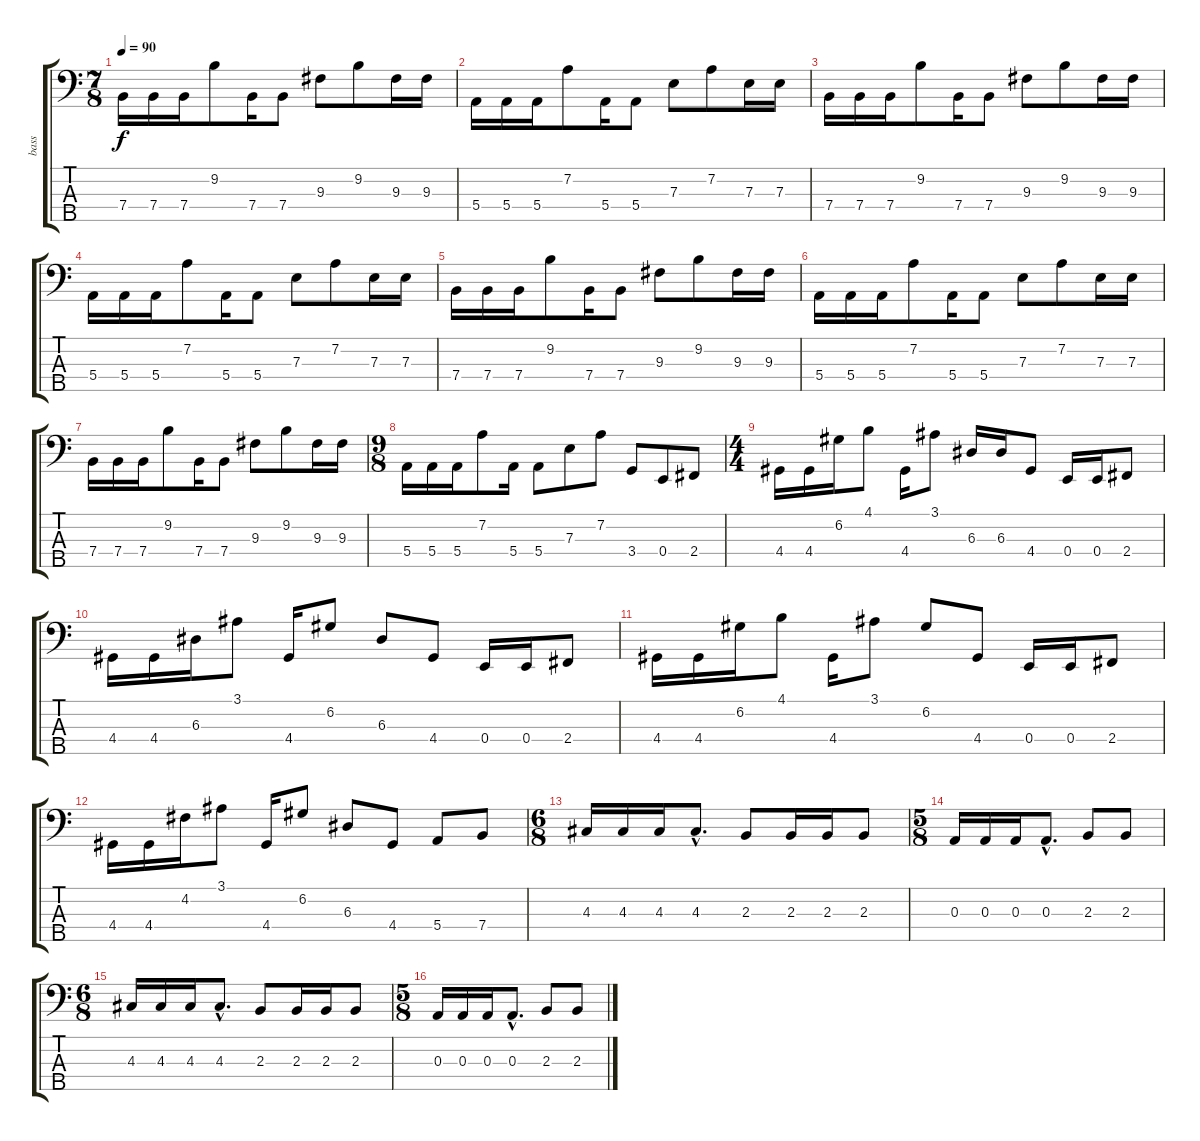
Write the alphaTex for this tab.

\track ("bass" "bass") {instrument electricbassfinger}
\staff {score tabs}
\tuning (G2 D2 A1 E1 B0) {hide}
\ts (7 8)
\tempo 90
\clef f4
\ks c
7.4.16{dy f} 7.4.16 7.4.16 9.2.8 7.4.16 7.4.8 9.3.8 9.2.8 9.3.16 9.3.16 |
5.4.16 5.4.16 5.4.16 7.2.8 5.4.16 5.4.8 7.3.8 7.2.8 7.3.16 7.3.16 |
7.4.16 7.4.16 7.4.16 9.2.8 7.4.16 7.4.8 9.3.8 9.2.8 9.3.16 9.3.16 |
5.4.16 5.4.16 5.4.16 7.2.8 5.4.16 5.4.8 7.3.8 7.2.8 7.3.16 7.3.16 |
7.4.16 7.4.16 7.4.16 9.2.8 7.4.16 7.4.8 9.3.8 9.2.8 9.3.16 9.3.16 |
5.4.16 5.4.16 5.4.16 7.2.8 5.4.16 5.4.8 7.3.8 7.2.8 7.3.16 7.3.16 |
7.4.16 7.4.16 7.4.16 9.2.8 7.4.16 7.4.8 9.3.8 9.2.8 9.3.16 9.3.16 |
\ts (9 8)
5.4.16 5.4.16 5.4.16 7.2.8 5.4.16 5.4.8 7.3.8 7.2.8 3.4.8 0.4.8 2.4.8 |
\ts (4 4)
4.4.16 4.4.16 6.2.16 4.1.8 4.4.16 3.1.8 6.3.16 6.3.16 4.4.8 0.4.16 0.4.16 2.4.8 |
4.4.16 4.4.16 6.3.16 3.1.8 4.4.16 6.2.8 6.3.8 4.4.8 0.4.16 0.4.16 2.4.8 |
4.4.16 4.4.16 6.2.16 4.1.8 4.4.16 3.1.8 6.2.8 4.4.8 0.4.16 0.4.16 2.4.8 |
4.4.16 4.4.16 4.2.16 3.1.8 4.4.16 6.2.8 6.3.8 4.4.8 5.4.8 7.4.8 |
\ts (6 8)
4.3.16 4.3.16 4.3.16 4.3{hac}.8{d} 2.3.8 2.3.16 2.3.16 2.3.8 |
\ts (5 8)
0.3.16 0.3.16 0.3.16 0.3{hac}.8{d} 2.3.8 2.3.8 |
\ts (6 8)
4.3.16 4.3.16 4.3.16 4.3{hac}.8{d} 2.3.8 2.3.16 2.3.16 2.3.8 |
\ts (5 8)
0.3.16 0.3.16 0.3.16 0.3{hac}.8{d} 2.3.8 2.3.8
